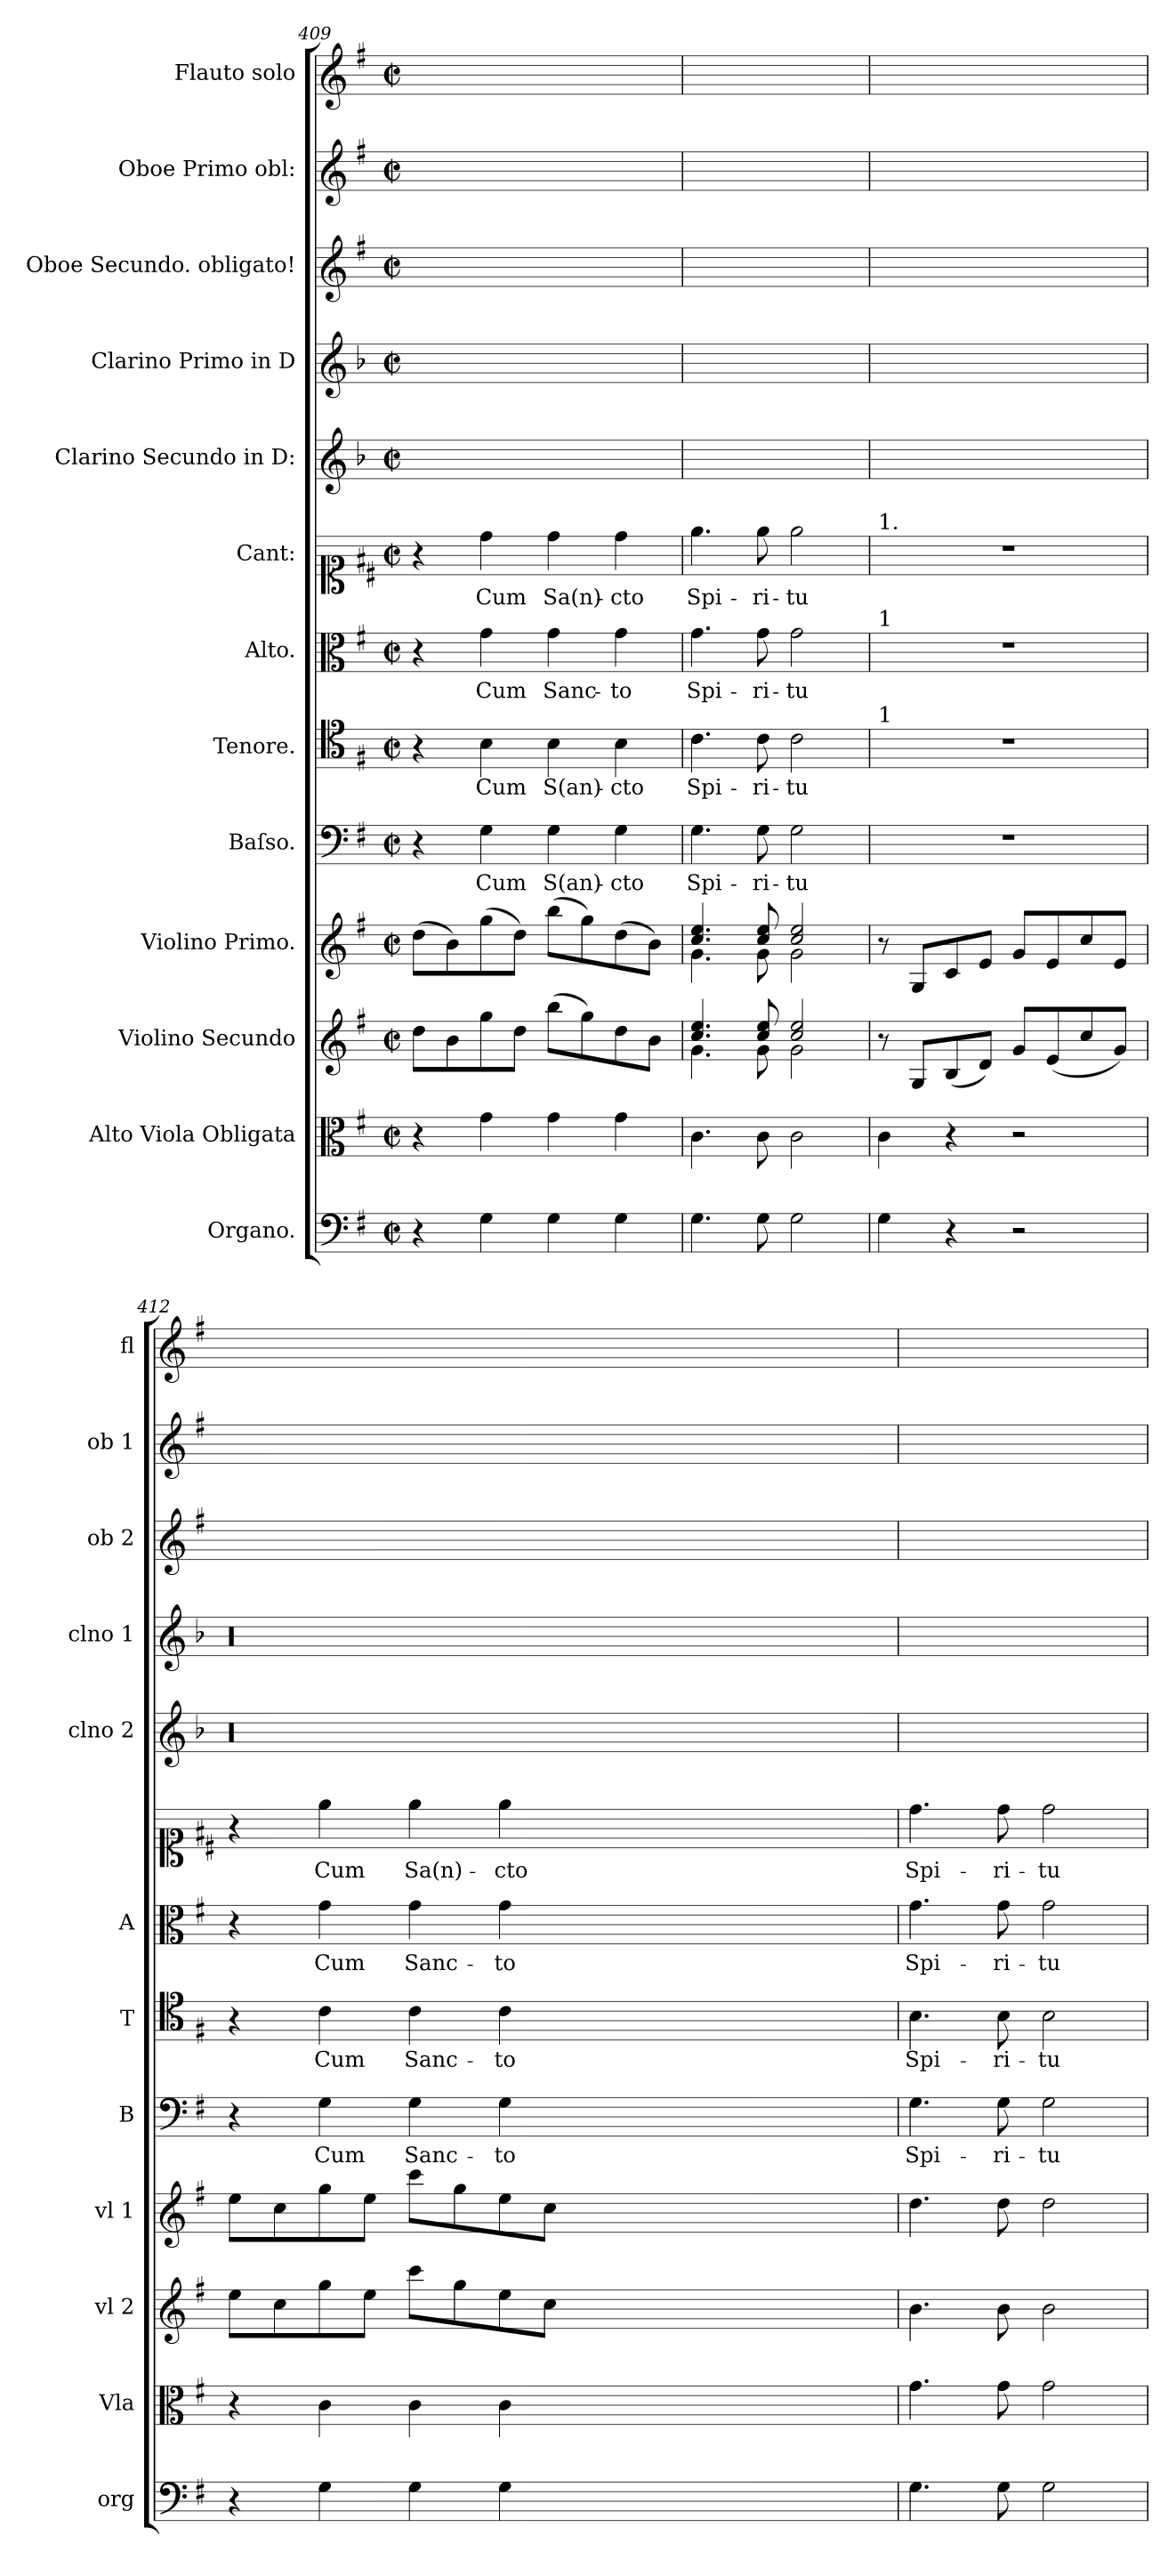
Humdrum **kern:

**kern	**kern	**kern	**kern	**kern	**text	**kern	**text	**kern	**text	**kern	**text	**kern	**kern	**kern	**kern	**kern
*part13	*part12	*part11	*part10	*part9	*part9	*part8	*part8	*part7	*part7	*part6	*part6	*part5	*part4	*part3	*part2	*part1
*staff13	*staff12	*staff11	*staff10	*staff9	*staff9	*staff8	*staff8	*staff7	*staff7	*staff6	*staff6	*staff5	*staff4	*staff3	*staff2	*staff1
*I"Organo.	*I"Alto Viola Obligata	*I"Violino Secundo	*I"Violino Primo.	*I"Baſso.	*	*I"Tenore.	*	*I"Alto.	*	*I"Cant:	*	*I"Clarino Secundo in D:	*I"Clarino Primo in D	*I"Oboe Secundo. obligato!	*I"Oboe Primo obl:	*I"Flauto solo
*I'org	*I'Vla	*I'vl 2	*I'vl 1	*I'B	*	*I'T	*	*I'A	*	*	*	*I'clno 2	*I'clno 1	*I'ob 2	*I'ob 1	*I'fl
*clefF4	*clefC3	*clefG2	*clefG2	*clefF4	*	*clefC4	*	*clefC3	*	*clefC1	*	*clefG2	*clefG2	*clefG2	*clefG2	*clefG2
*	*	*	*	*	*	*	*	*	*	*	*	*ITrd-1c-2	*ITrd-1c-2	*	*	*
*k[f#]	*k[f#]	*k[f#]	*k[f#]	*k[f#]	*	*k[f#]	*	*k[f#]	*	*k[f#c#]	*	*k[f#]	*k[f#]	*k[f#]	*k[f#]	*k[f#]
*G:	*G:	*G:	*G:	*G:	*	*G:	*	*G:	*	*	*	*G:	*G:	*G:	*G:	*G:
*M2/2	*M2/2	*M2/2	*M2/2	*M2/2	*	*M2/2	*	*M2/2	*	*M2/2	*	*M2/2	*M2/2	*M2/2	*M2/2	*M2/2
*met(c|)	*met(c|)	*met(c|)	*met(c|)	*met(c|)	*	*met(c|)	*	*met(c|)	*	*met(c|)	*	*met(c|)	*met(c|)	*met(c|)	*met(c|)	*met(c|)
=409	=409	=409	=409	=409	=409	=409	=409	=409	=409	=409	=409	=409	=409	=409	=409	=409
4r	4r	8dd\L	(>8dd\L	4r	.	4r	.	4r	.	4r	.	1ryy	1ryy	1ryy	1ryy	1ryy
.	.	8b\	8b\)	.	.	.	.	.	.	.	.	.	.	.	.	.
4G\	4g\	8gg\	(>8gg\	4G\	Cum	4B\	Cum	4g\	Cum	4dd\	Cum	.	.	.	.	.
.	.	8dd\J	8dd\J)	.	.	.	.	.	.	.	.	.	.	.	.	.
4G\	4g\	(>8bb\L	(>8bb\L	4G\	S(an)-	4B\	S(an)-	4g\	Sanc-	4dd\	Sa(n)-	.	.	.	.	.
.	.	8gg\)	8gg\)	.	.	.	.	.	.	.	.	.	.	.	.	.
4G\	4g\	8dd\	(>8dd\	4G\	-cto	4B\	-cto	4g\	-to	4dd\	-cto	.	.	.	.	.
.	.	8b\J	8b\J)	.	.	.	.	.	.	.	.	.	.	.	.	.
=410	=410	=410	=410	=410	=410	=410	=410	=410	=410	=410	=410	=410	=410	=410	=410	=410
*	*	*^	*^	*	*	*	*	*	*	*	*	*	*	*	*	*
4.G\	4.c\	4.cc/ 4.ee/	4.g\	4.cc/ 4.ee/	4.g\	4.G\	Spi-	4.c\	Spi-	4.g\	Spi-	4.ee\	Spi-	1ryy	1ryy	1ryy	1ryy	1ryy
8G\	8c\	8cc/ 8ee/	8g\	8cc/ 8ee/	8g\	8G\	-ri-	8c\	-ri-	8g\	-ri-	8ee\	-ri-	.	.	.	.	.
2G\	2c\	2cc/ 2ee/	2g\	2cc/ 2ee/	2g\	2G\	-tu	2c\	-tu	2g\	-tu	2ee\	-tu	.	.	.	.	.
=411	=411	=411	=411	=411	=411	=411	=411	=411	=411	=411	=411	=411	=411	=411	=411	=411	=411	=411
!	!	!	!	!	!	!	!	!	!	!	!	!LO:TX:a:t=1.	!	!	!	!	!	!
!	!	!	!	!	!	!	!	!	!	!LO:TX:a:t=1	!	!	!	!	!	!	!	!
!	!	!	!	!	!	!	!	!LO:TX:a:t=1	!	!	!	!	!	!	!	!	!	!
*	*	*v	*v	*	*	*	*	*	*	*	*	*	*	*	*	*	*	*
*	*	*	*v	*v	*	*	*	*	*	*	*	*	*	*	*	*	*
4G\	4c\	8r	8r	1r	.	1r	.	1r	.	1r	.	1ryy	1ryy	1ryy	1ryy	1ryy
.	.	8G/L	8G/L	.	.	.	.	.	.	.	.	.	.	.	.	.
4r	4r	(<8B/	8c/	.	.	.	.	.	.	.	.	.	.	.	.	.
.	.	8d/J)	8e/J	.	.	.	.	.	.	.	.	.	.	.	.	.
2r	2r	8g/L	8g/L	.	.	.	.	.	.	.	.	.	.	.	.	.
.	.	(<8e/	8e/	.	.	.	.	.	.	.	.	.	.	.	.	.
.	.	8cc/	8cc/	.	.	.	.	.	.	.	.	.	.	.	.	.
.	.	8g/J)	8e/J	.	.	.	.	.	.	.	.	.	.	.	.	.
=412	=412	=412	=412	=412	=412	=412	=412	=412	=412	=412	=412	=412	=412	=412	=412	=412
4r	4r	8ee\L	8ee\L	4r	.	4r	.	4r	.	4r	.	00r	00r	1ryy	1ryy	1ryy
.	.	8cc\	8cc\	.	.	.	.	.	.	.	.	.	.	.	.	.
!	!	!	!	!	!LO:LY:i	!	!LO:LY:i	!	!LO:LY:i	!	!LO:LY:i	!	!	!	!	!
4G\	4c\	8gg\	8gg\	4G\	Cum	4c\	Cum	4g\	Cum	4ee\	Cum	.	.	.	.	.
.	.	8ee\J	8ee\J	.	.	.	.	.	.	.	.	.	.	.	.	.
!	!	!	!	!	!LO:LY:i	!	!LO:LY:i	!	!LO:LY:i	!	!LO:LY:i	!	!	!	!	!
4G\	4c\	8ccc\L	8ccc\L	4G\	Sanc-	4c\	Sanc-	4g\	Sanc-	4ee\	Sa(n)-	.	.	.	.	.
.	.	8gg\	8gg\	.	.	.	.	.	.	.	.	.	.	.	.	.
!	!	!	!	!	!LO:LY:i	!	!LO:LY:i	!	!LO:LY:i	!	!LO:LY:i	!	!	!	!	!
4G\	4c\	8ee\	8ee\	4G\	-to	4c\	-to	4g\	-to	4ee\	-cto	.	.	.	.	.
.	.	8cc\J	8cc\J	.	.	.	.	.	.	.	.	.	.	.	.	.
0.ryy	0.ryy	0.ryy	0.ryy	0.ryy	.	0.ryy	.	0.ryy	.	0.ryy	.	.	.	0.ryy	0.ryy	0.ryy
=413	=413	=413	=413	=413	=413	=413	=413	=413	=413	=413	=413	=413	=413	=413	=413	=413
!	!	!	!	!	!LO:LY:i	!	!LO:LY:i	!	!LO:LY:i	!	!LO:LY:i	!	!	!	!	!
4.G\	4.g\	4.b\	4.dd\	4.G\	Spi-	4.B\	Spi-	4.g\	Spi-	4.dd\	Spi-	1ryy	1ryy	1ryy	1ryy	1ryy
!	!	!	!	!	!LO:LY:i	!	!LO:LY:i	!	!LO:LY:i	!	!LO:LY:i	!	!	!	!	!
8G\	8g\	8b\	8dd\	8G\	-ri-	8B\	-ri-	8g\	-ri-	8dd\	-ri-	.	.	.	.	.
!	!	!	!	!	!LO:LY:i	!	!LO:LY:i	!	!LO:LY:i	!	!LO:LY:i	!	!	!	!	!
2G\	2g\	2b\	2dd\	2G\	-tu	2B\	-tu	2g\	-tu	2dd\	-tu	.	.	.	.	.
=	=	=	=	=	=	=	=	=	=	=	=	=	=	=	=	=
*-	*-	*-	*-	*-	*-	*-	*-	*-	*-	*-	*-	*-	*-	*-	*-	*-
